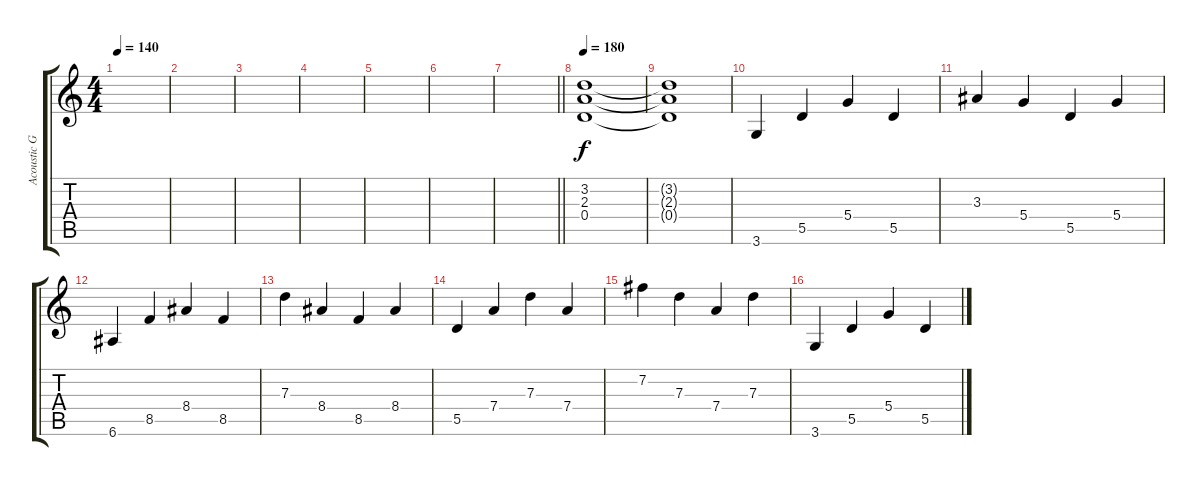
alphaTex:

\track ("Acoustic Guitar" "Acoustic G") {instrument acousticguitarnylon}
\staff {score tabs}
\tuning (E4 B3 G3 D3 A2 E2) {hide}
\ts (4 4)
\tempo 140
\clef g2
\ks c
|
|
|
|
|
|
\barLineRight lightlight
|
\tempo 180
(3.2 2.3 0.4).1 |
(3.2{t} 2.3{t} 0.4{t}).1 |
3.6.4 5.5.4 5.4.4 5.5.4 |
3.3.4 5.4.4 5.5.4 5.4.4 |
6.6.4 8.5.4 8.4.4 8.5.4 |
7.3.4 8.4.4 8.5.4 8.4.4 |
5.5.4 7.4.4 7.3.4 7.4.4 |
7.2.4 7.3.4 7.4.4 7.3.4 |
3.6.4 5.5.4 5.4.4 5.5.4
